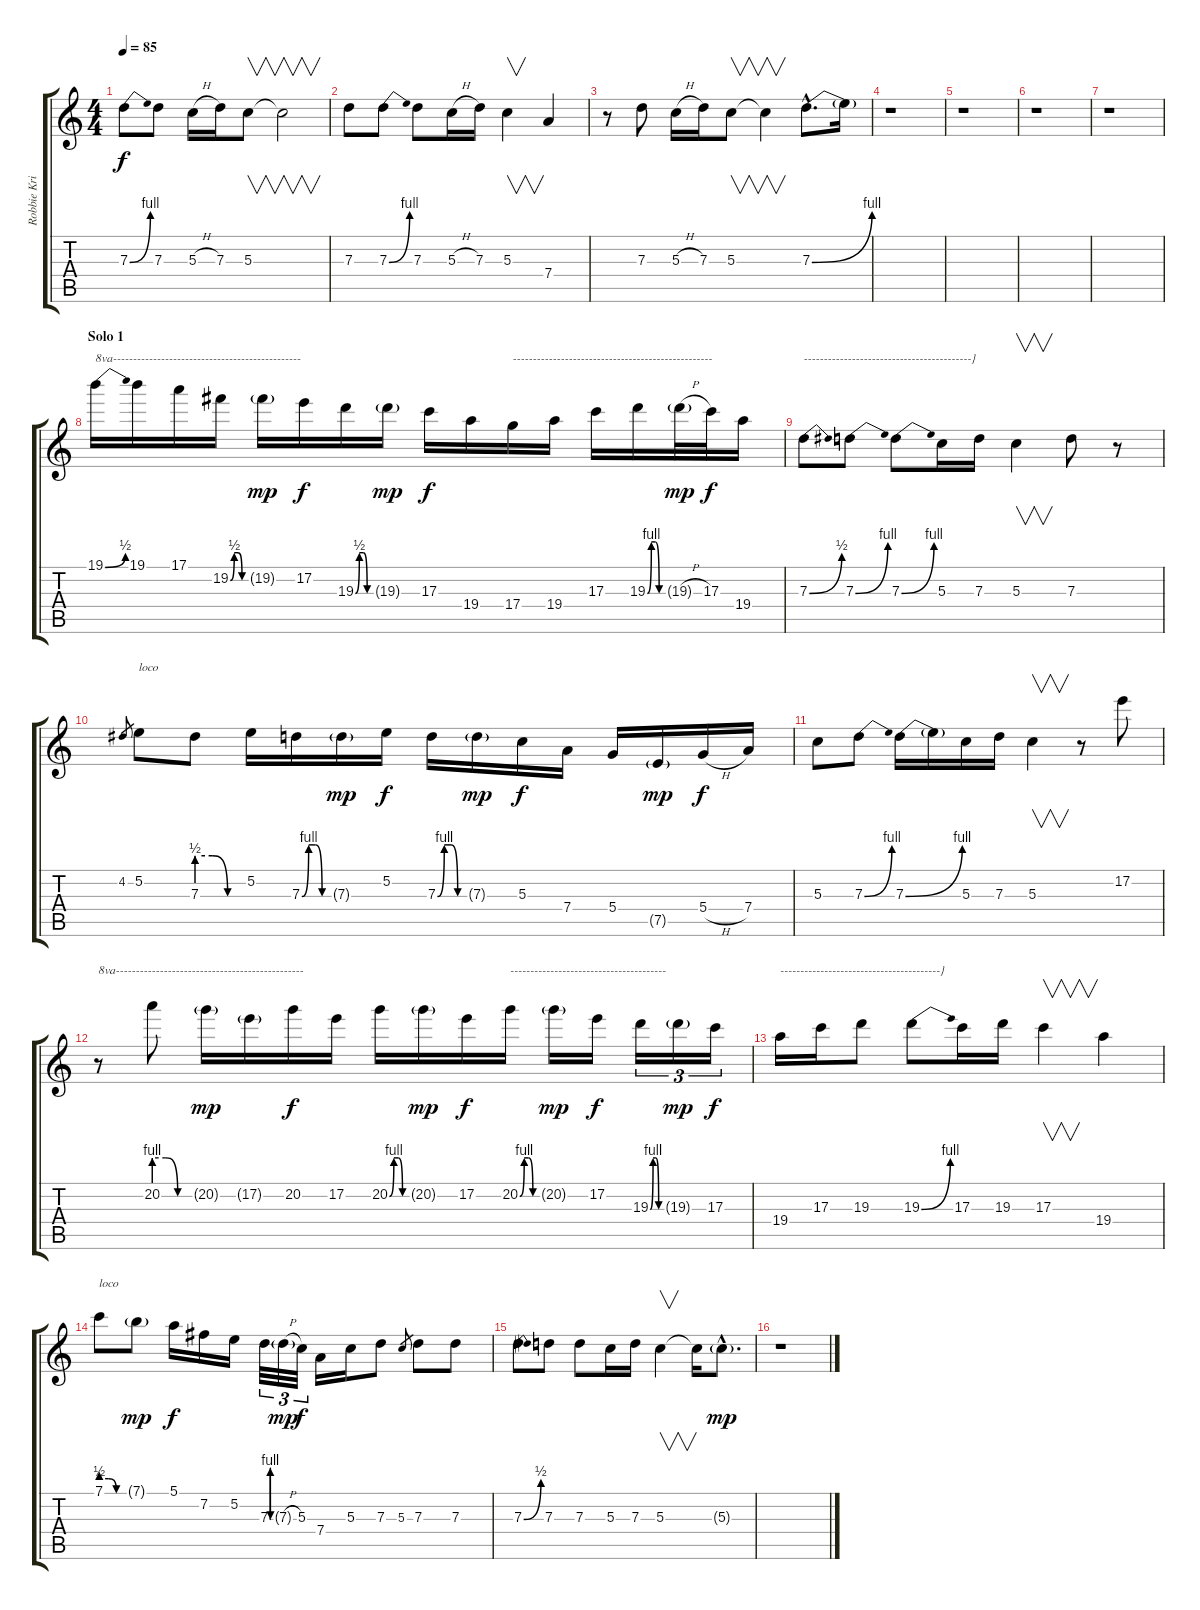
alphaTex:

\track ("Robbie Krieger Guitar" "Robbie Kri") {instrument distortionguitar}
\staff {score tabs}
\tuning (E4 B3 G3 D3 A2 E2) {hide}
\ts (4 4)
\tempo 85
\clef g2
\ks c
7.3{be (bend 0 0 60 4)}.8{dy f} 7.3.8 5.3{h}.16 7.3.16 5.3.8{v} 5.3{t}.2{v} |
7.3.8 7.3{be (bend 0 0 60 4)}.8 7.3.8 5.3{h}.16 7.3.16 5.3.4{v} 7.4.4 |
r.8 7.3.8 5.3{h}.16 7.3.16 5.3.8{v} 5.3{t}.4{v} 7.3{be (bend 0 0 60 4) hac}.8{d} 7.3{t}.16 |
r.1 |
r.1 |
r.1 |
r.1 |
\section ("" "Solo 1")
19.1{be (bend 0 0 60 2)}.16{txt "8va-----------------------------------------------" instrument overdrivenguitar} 19.1.16 17.1.16 19.2{be (custom 0 0 15 2 30 2 45 0 60 0)}.16 19.2{g}.16{dy mp} 17.2.16{dy f} 19.3{be (custom 0 0 15 2 30 2 45 0 60 0)}.16 19.3{g}.16{dy mp} 17.3.16{dy f} 19.4.16 17.4.16{txt "--------------------------------------------------"} 19.4.16 17.3.16 19.3{be (custom 0 0 15 4 30 4 45 0 60 0)}.16 19.3{h g}.32{dy mp} 17.3.32{dy f} 19.4.16 |
7.3{be (bend 0 0 60 2)}.8{txt "------------------------------------------}"} 7.3{be (bend 0 0 60 4)}.8 7.3{be (bend 0 0 60 4)}.8 5.3.16 7.3.16 5.3.4{v} 7.3.8 r.8 |
4.2.8{gr} 5.2.8{txt "loco" instrument distortionguitar} 7.3{be (custom 0 2 20 2 40 0 60 0)}.8 5.2.16 7.3{be (custom 0 0 15 4 30 4 45 0 60 0)}.16 7.3{g}.16{dy mp} 5.2.16{dy f} 7.3{be (custom 0 0 15 4 30 4 45 0 60 0)}.16 7.3{g}.16{dy mp} 5.3.16{dy f} 7.4.16 5.4.16 7.5{g}.16{dy mp} 5.4{h}.16{dy f} 7.4.16 |
5.3.8 7.3{be (bend 0 0 60 4)}.8 7.3{be (bend 0 0 60 4)}.16 7.3{t}.16 5.3.16 7.3.16 5.3.4{v} r.8 17.2.8 |
r.8{txt "8va-----------------------------------------------"} 20.2{be (custom 0 4 20 4 40 0 60 0)}.8{instrument overdrivenguitar} 20.2{g}.16{dy mp} 17.2{g}.16 20.2.16{dy f} 17.2.16 20.2{be (custom 0 0 15 4 30 4 45 0 60 0)}.16 20.2{g}.16{dy mp} 17.2.16{dy f} 20.2{be (custom 0 0 15 4 30 4 45 0 60 0)}.16{txt "---------------------------------------"} 20.2{g}.16{dy mp} 17.2.16{dy f} 19.3{be (custom 0 0 15 4 30 4 45 0 60 0)}.16{tu (3 2)} 19.3{g}.16{tu (3 2) dy mp} 17.3.16{tu (3 2) dy f} |
19.4.16{txt "----------------------------------------}"} 17.3.16 19.3.8 19.3{be (bend 0 0 60 4)}.8 17.3.16 19.3.16 17.3.4{v} 19.4.4 |
7.1{be (custom 0 2 20 2 40 0 60 0)}.8{txt "loco" instrument distortionguitar} 7.1{g}.8{dy mp} 5.1.16{dy f} 7.2.16 5.2.16 7.3{be (custom 0 0 15 4 30 4 45 0 60 0)}.32{tu (3 2)} 7.3{h g}.32{tu (3 2) dy mp} 5.3.32{tu (3 2) dy f} 7.4.16 5.3.16 7.3.8 5.3.8{gr} 7.3.8 7.3.8 |
7.3{be (bend 0 0 60 2)}.8 7.3.8 7.3.8 5.3.16 7.3.16 5.3.4{v} 5.3{t}.16 5.3{g hac}.8{d dy mp} |
r.1
